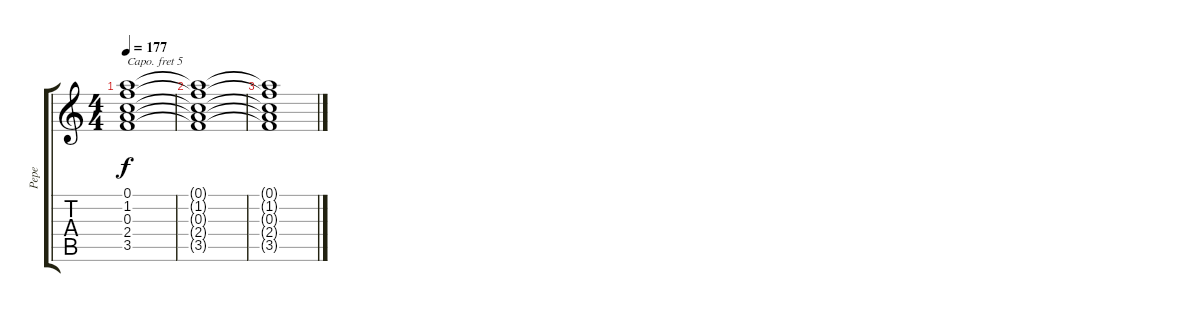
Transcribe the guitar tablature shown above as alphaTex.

\track ("Pepe" "Pepe") {instrument acousticguitarsteel}
\staff {score tabs}
\capo 5
\tuning (E4 B3 G3 D3 A2 E2) {hide}
\ts (4 4)
\tempo 177
\clef g2
\ks c
(0.1 1.2 0.3 2.4 3.5).1{dy f} |
(0.1{t} 1.2{t} 0.3{t} 2.4{t} 3.5{t}).1 |
(0.1{t} 1.2{t} 0.3{t} 2.4{t} 3.5{t}).1
